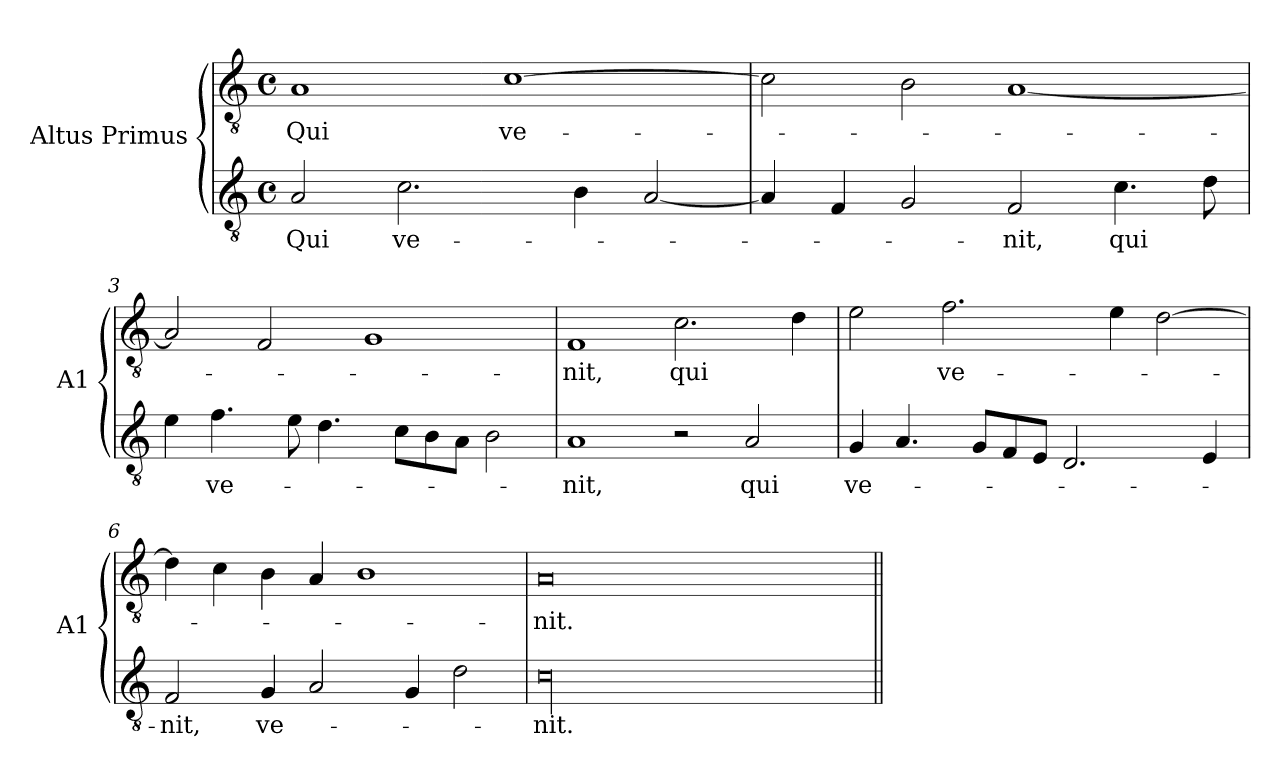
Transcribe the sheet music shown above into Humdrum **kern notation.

**kern	**text	**kern	**text
*part1	*part1	*part1	*part1
*staff2	*staff2	*staff1	*staff1
*I"Altus Primus	*	*	*
*I'A1	*	*	*
*clefGv2	*	*clefGv2	*
*k[]	*	*k[]	*
*M4/4	*	*M4/4	*
*met(c)	*	*met(c)	*
=1	=1	=1	=1
2A/	Qui	1A	Qui
2.c\	ve-	.	.
.	.	[1c	ve-
4B\	.	.	.
[2A/	.	.	.
=2	=2	=2	=2
4A/]	.	2c\]	.
4F/	.	.	.
2G/	.	2B\	.
2F/	-nit,	[1A	.
4.c\	qui	.	.
8d\	.	.	.
=3	=3	=3	=3
4e\	.	2A/]	.
4.f\	ve-	.	.
.	.	2F/	.
8e\	.	.	.
4.d\	.	.	.
.	.	1G	.
8c\L	.	.	.
8B\	.	.	.
8A\J	.	.	.
2B\	.	.	.
=4	=4	=4	=4
1A	-nit,	1F	-nit,
2r	.	2.c\	qui
2A/	qui	.	.
.	.	4d\	.
!!LO:LB:g=z
=5	=5	=5	=5
4G/	ve-	2e\	.
4.A/	.	.	.
.	.	2.f\	ve-
8G/L	.	.	.
8F/	.	.	.
8E/J	.	.	.
2.D/	.	.	.
.	.	4e\	.
.	.	[2d\	.
4E/	.	.	.
=6	=6	=6	=6
2F/	-nit,	4d\]	.
.	.	4c\	.
4G/	ve-	4B\	.
2A/	.	4A/	.
.	.	1B	.
4G/	.	.	.
2d\	.	.	.
=7	=7	=7	=7
00c\	-nit.	0A	-nit.
.	.	0ryy	.
=||	=||	=||	=||
*-	*-	*-	*-
